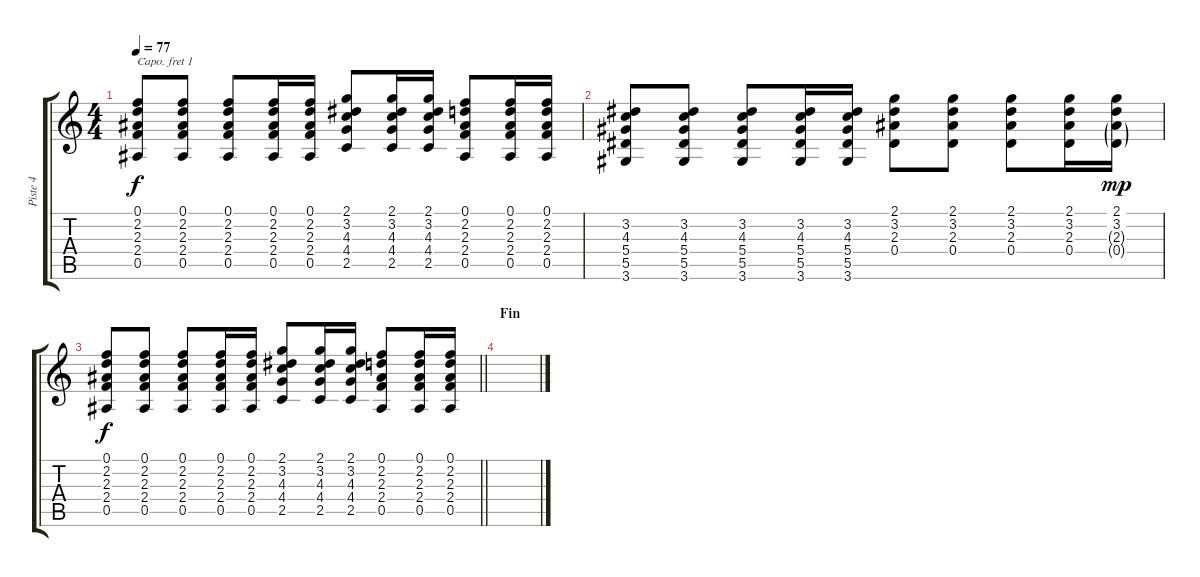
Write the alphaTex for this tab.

\track ("Piste 4" "Piste 4") {instrument electricguitarjazz}
\staff {score tabs}
\capo 1
\tuning (E4 B3 G3 D3 A2 E2) {hide}
\ts (4 4)
\tempo 77
\clef g2
\ks c
(0.1 2.2 2.3 2.4 0.5).8{dy f} (0.1 2.2 2.3 2.4 0.5).8 (0.1 2.2 2.3 2.4 0.5).8 (0.1 2.2 2.3 2.4 0.5).16 (0.1 2.2 2.3 2.4 0.5).16 (2.1 3.2 4.3 4.4 2.5).8 (2.1 3.2 4.3 4.4 2.5).16 (2.1 3.2 4.3 4.4 2.5).16 (0.1 2.2 2.3 2.4 0.5).8 (0.1 2.2 2.3 2.4 0.5).16 (0.1 2.2 2.3 2.4 0.5).16 |
(3.2 4.3 5.4 5.5 3.6).8 (3.2 4.3 5.4 5.5 3.6).8 (3.2 4.3 5.4 5.5 3.6).8 (3.2 4.3 5.4 5.5 3.6).16 (3.2 4.3 5.4 5.5 3.6).16 (2.1 3.2 2.3 0.4).8 (2.1 3.2 2.3 0.4).8 (2.1 3.2 2.3 0.4).8 (2.1 3.2 2.3 0.4).16 (2.1 3.2 2.3{g} 0.4{g}).16{dy mp} |
\barLineRight lightlight
(0.1 2.2 2.3 2.4 0.5).8{dy f} (0.1 2.2 2.3 2.4 0.5).8 (0.1 2.2 2.3 2.4 0.5).8 (0.1 2.2 2.3 2.4 0.5).16 (0.1 2.2 2.3 2.4 0.5).16 (2.1 3.2 4.3 4.4 2.5).8 (2.1 3.2 4.3 4.4 2.5).16 (2.1 3.2 4.3 4.4 2.5).16 (0.1 2.2 2.3 2.4 0.5).8 (0.1 2.2 2.3 2.4 0.5).16 (0.1 2.2 2.3 2.4 0.5).16 |
\section ("" "Fin")
